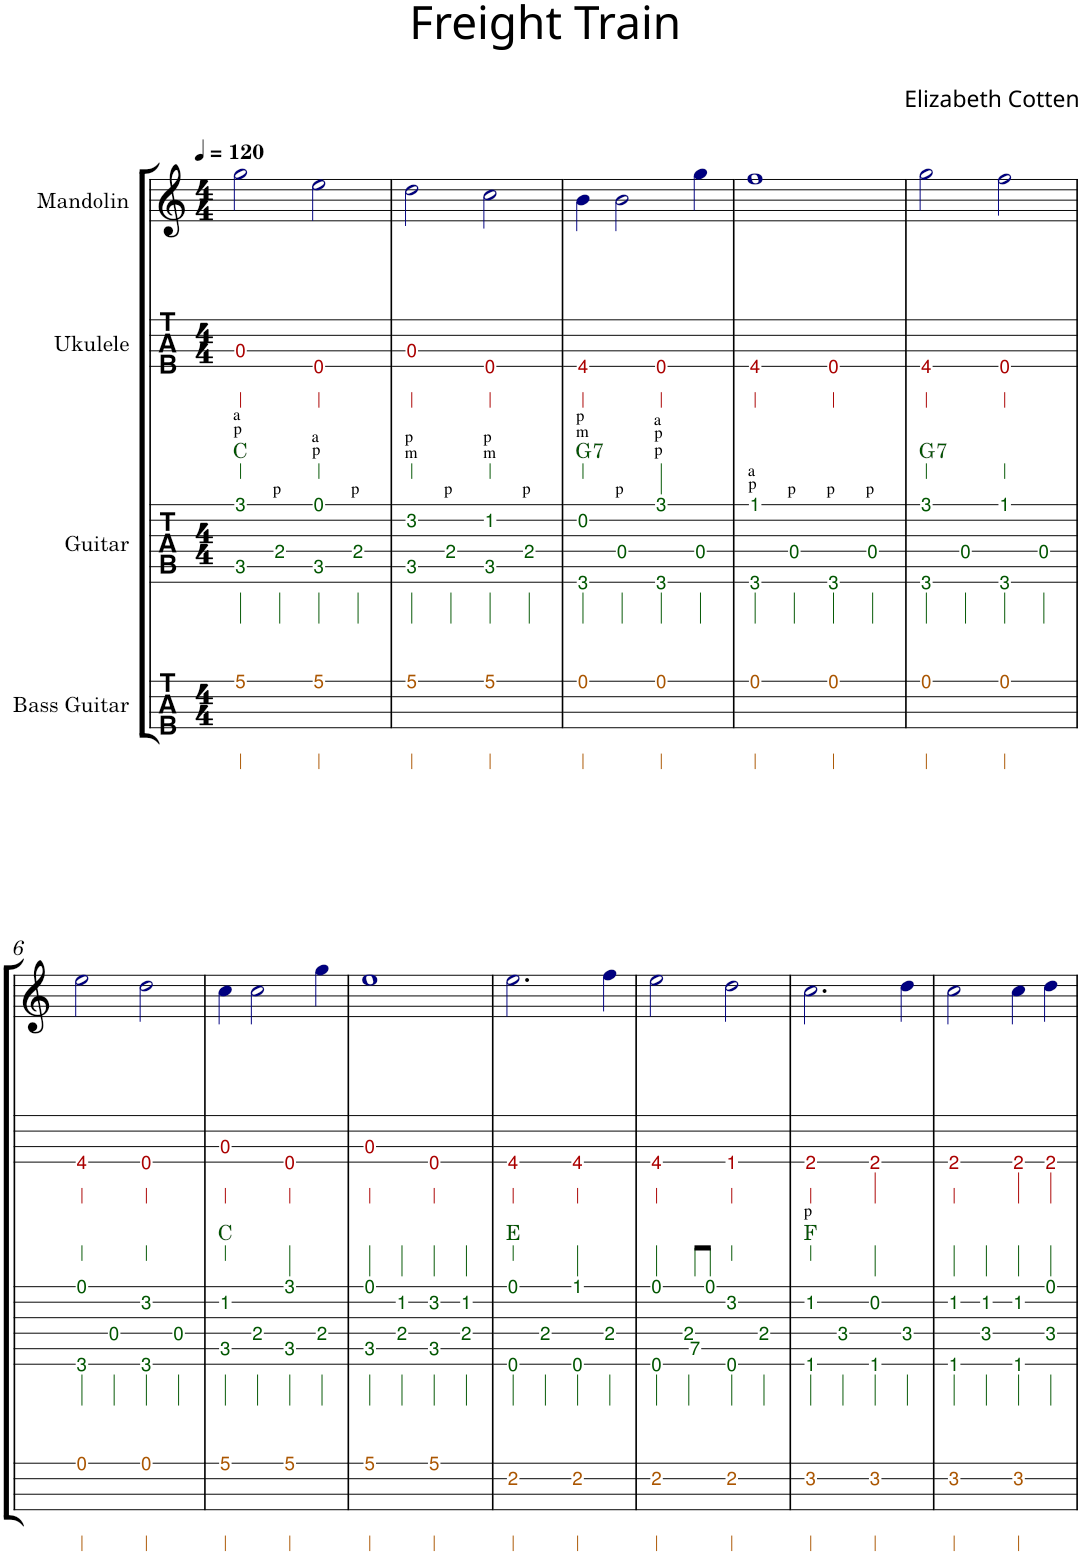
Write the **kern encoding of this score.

**kern	**kern	**harte	**kern	**kern
*part4	*part3	*part3	*part2	*part1
*staff4	*staff3	*	*staff2	*staff1
*I"Bass Guitar	*I"Guitar	*	*I"Ukulele	*I"Mandolin
*stria4	*stria6	*	*stria4	*
*	*	*	*	*clefG2
*k[]	*k[]	*	*k[]	*k[]
*M4/4	*M4/4	*	*M4/4	*M4/4
*MM120	*MM120	*	*MM120	*MM120
=1	=1	=1	=1	=1
*	*^	*	*	*
!	!LO:TX:a:t=p	!	!	!	!
!	!LO:TX:a:t=a	!	!	!	!
2Ci\	2gj/	4Cj\	C:maj	2cZ\	2ggV\
!	!	!LO:TX:a:t=p	!	!	!
.	.	4Ej\	.	.	.
!	!LO:TX:a:t=p	!	!	!	!
!	!LO:TX:a:t=a	!	!	!	!
2Ci\	2ej/	4Cj\	.	2GZ\	2eeV\
!	!	!LO:TX:a:t=p	!	!	!
.	.	4Ej\	.	.	.
=2	=2	=2	=2	=2	=2
!	!LO:TX:a:t=m	!	!	!	!
!	!LO:TX:a:t=p	!	!	!	!
2Ci\	2dj/	4Cj\	.	2cZ\	2ddV\
!	!	!LO:TX:a:t=p	!	!	!
.	.	4Ej\	.	.	.
!	!LO:TX:a:t=m	!	!	!	!
!	!LO:TX:a:t=p	!	!	!	!
2Ci\	2cj/	4Cj\	.	2GZ\	2ccV\
!	!	!LO:TX:a:t=p	!	!	!
.	.	4Ej\	.	.	.
=3	=3	=3	=3	=3	=3
!	!LO:TX:a:t=m	!	!	!	!
!	!LO:TX:a:t=p	!	!LO:H:kt=7	!	!
2GGi\	2Bj/	4GGj\	G:7	2BZ\	4bV\
!	!	!LO:TX:a:t=p	!	!	!
.	.	4Dj\	.	.	2bV\
!	!LO:TX:a:t=p	!	!	!	!
!	!LO:TX:a:t=p	!	!	!	!
!	!LO:TX:a:t=a	!	!	!	!
2GGi\	4gj/	4GGj\	.	2GZ\	.
.	4ryy	4Dj\	.	.	4ggV\
=4	=4	=4	=4	=4	=4
!	!LO:TX:a:t=p	!	!	!	!
!	!LO:TX:a:t=a	!	!	!	!
2GGi\	1fj	4GGj\	.	2BZ\	1ffV
!	!	!LO:TX:a:t=p	!	!	!
.	.	4Dj\	.	.	.
!	!	!LO:TX:a:t=p	!	!	!
2GGi\	.	4GGj\	.	2GZ\	.
!	!	!LO:TX:a:t=p	!	!	!
.	.	4Dj\	.	.	.
=5	=5	=5	=5	=5	=5
!	!	!	!LO:H:kt=7	!	!
2GGi\	2gj/	4GGj\	G:7	2BZ\	2ggV\
.	.	4Dj\	.	.	.
2GGi\	2fj/	4GGj\	.	2GZ\	2ffV\
.	.	4Dj\	.	.	.
!!LO:LB:g=z
=6	=6	=6	=6	=6	=6
2GGi\	2ej/	4GGj\	.	2BZ\	2eeV\
.	.	4Dj\	.	.	.
2GGi\	2dj/	4GGj\	.	2GZ\	2ddV\
.	.	4Dj\	.	.	.
=7	=7	=7	=7	=7	=7
2Ci\	2cj/	4Cj\	C:maj	2cZ\	4ccV\
.	.	4Ej\	.	.	2ccV\
2Ci\	4gj/	4Cj\	.	2GZ\	.
.	4ryy	4Ej\	.	.	4ggV\
=8	=8	=8	=8	=8	=8
2Ci\	4ej/	4Cj\	.	2cZ\	1eeV
.	4cj/	4Ej\	.	.	.
2Ci\	4dj/	4Cj\	.	2GZ\	.
.	4cj/	4Ej\	.	.	.
=9	=9	=9	=9	=9	=9
2EEi\	2ej/	4EEj\	E:maj	2BZ\	2.eeV\
.	.	4Ej\	.	.	.
2EEi\	4fj/	4EEj\	.	2BZ\	.
.	4ryy	4Ej\	.	.	4ffV\
=10	=10	=10	=10	=10	=10
2EEi\	4ej/	4EEj\	.	2BZ\	2eeV\
.	8Ej/L	4Ej\	.	.	.
.	8ej/J	.	.	.	.
2EEi\	2dj/	4EEj\	.	2G#Z\	2ddV\
.	.	4Ej\	.	.	.
=11	=11	=11	=11	=11	=11
!	!LO:TX:a:t=p	!	!	!	!
2FFi\	2cj/	4FFj\	F:maj	2AZ\	2.ccV\
.	.	4Fj\	.	.	.
2FFi\	4Bj/	4FFj\	.	4AZ\	.
.	4ryy	4Fj\	.	4ryy	4ddV\
=12	=12	=12	=12	=12	=12
2FFi\	4cj/	4FFj\	.	2AZ\	2ccV\
.	4cj/	4Fj\	.	.	.
2FFi\	4cj/	4FFj\	.	4AZ\	4ccV\
.	4ej/	4Fj\	.	4AZ\	4ddV\
*	*v	*v	*	*	*
=	=	=	=	=
*-	*-	*-	*-	*-
